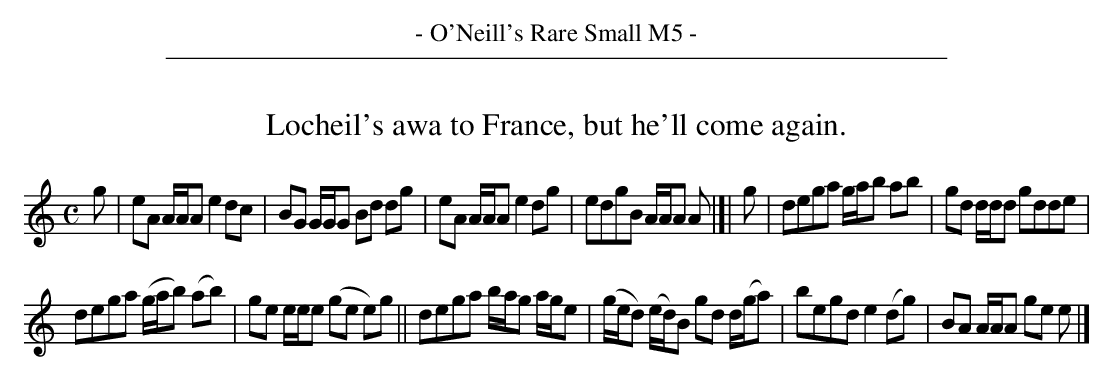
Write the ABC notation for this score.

X:1
T: Locheil's awa to France, but he'll come again.
M: C
L: 1/8
K: Am
g |\
eA A/A/A e2dc | BG G/G/G Bd dg |\
eA A/A/A e2dg | edgB A/A/A A |]|\
g |\
dega g/a/b ab | gd d/d/d gdde |
dega (g/a/b) (ab) | ge e/e/e (ge e)g ||\
dega b/a/g a/g/e | (g/e/d) (e/d/)B gd d/(g/a) |\
begd e2(dg) | BA A/A/A ge e |]
